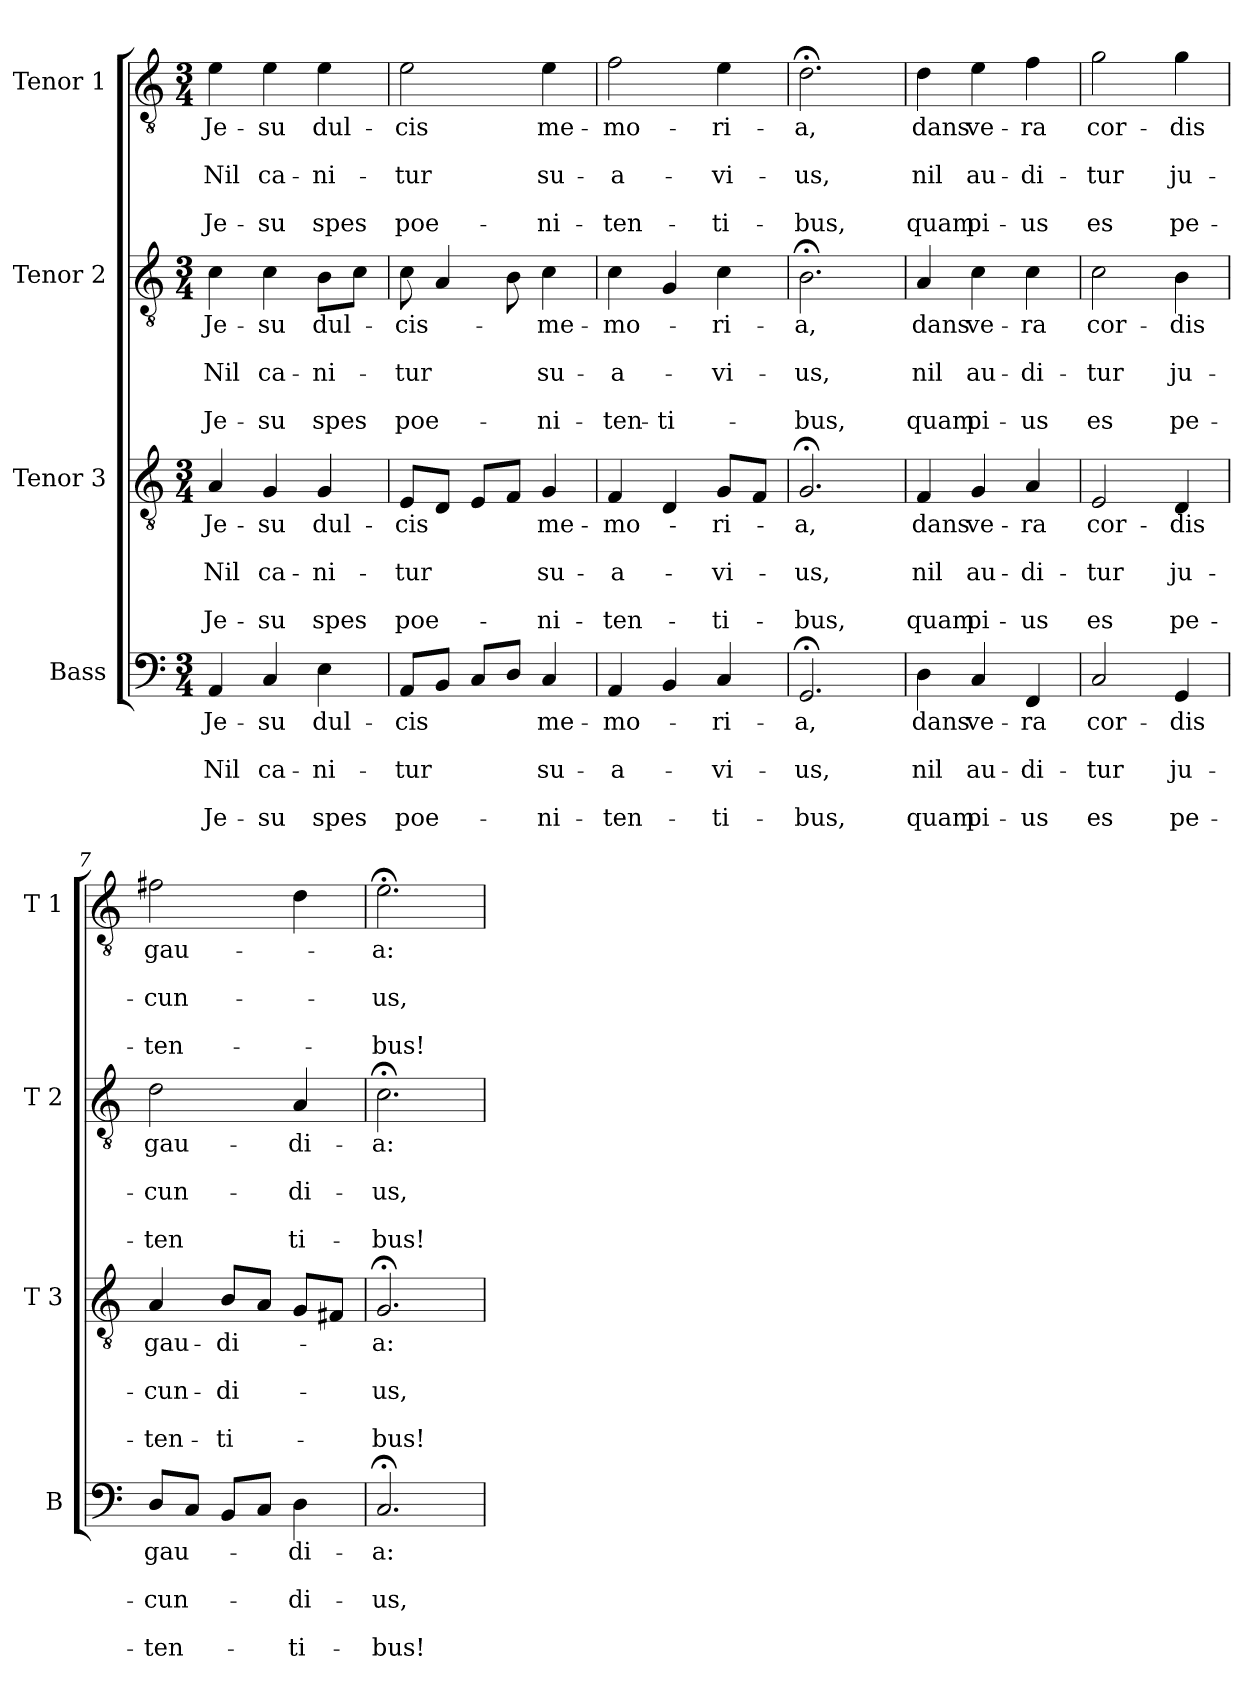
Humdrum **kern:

**kern	**text	**text	**text	**text	**text	**kern	**text	**text	**text	**text	**text	**kern	**text	**text	**text	**text	**text	**kern	**text	**text	**text	**text	**text
*part4	*part4	*part4	*part4	*part4	*part4	*part3	*part3	*part3	*part3	*part3	*part3	*part2	*part2	*part2	*part2	*part2	*part2	*part1	*part1	*part1	*part1	*part1	*part1
*staff4	*staff4	*staff4	*staff4	*staff4	*staff4	*staff3	*staff3	*staff3	*staff3	*staff3	*staff3	*staff2	*staff2	*staff2	*staff2	*staff2	*staff2	*staff1	*staff1	*staff1	*staff1	*staff1	*staff1
*I"Bass	*	*	*	*	*	*I"Tenor 3	*	*	*	*	*	*I"Tenor 2	*	*	*	*	*	*I"Tenor 1	*	*	*	*	*
*I'B	*	*	*	*	*	*I'T 3	*	*	*	*	*	*I'T 2	*	*	*	*	*	*I'T 1	*	*	*	*	*
*clefF4	*	*	*	*	*	*clefGv2	*	*	*	*	*	*clefGv2	*	*	*	*	*	*clefGv2	*	*	*	*	*
*k[]	*	*	*	*	*	*k[]	*	*	*	*	*	*k[]	*	*	*	*	*	*k[]	*	*	*	*	*
*C:	*	*	*	*	*	*C:	*	*	*	*	*	*C:	*	*	*	*	*	*C:	*	*	*	*	*
*M3/4	*	*	*	*	*	*M3/4	*	*	*	*	*	*M3/4	*	*	*	*	*	*M3/4	*	*	*	*	*
=1	=1	=1	=1	=1	=1	=1	=1	=1	=1	=1	=1	=1	=1	=1	=1	=1	=1	=1	=1	=1	=1	=1	=1
!	!LO:LY:b	!	!LO:LY:b	!	!LO:LY:b	!	!LO:LY:b	!	!LO:LY:b	!	!LO:LY:b	!	!LO:LY:b	!	!LO:LY:b	!	!LO:LY:b	!	!LO:LY:b	!	!LO:LY:b	!	!LO:LY:b
4AA/	Je-	.	Nil	.	Je-	4A/	Je-	.	Nil	.	Je-	4c\	Je-	.	Nil	.	Je-	4e\	Je-	.	Nil	.	Je-
!	!LO:LY:b	!	!LO:LY:b	!	!LO:LY:b	!	!LO:LY:b	!	!LO:LY:b	!	!LO:LY:b	!	!LO:LY:b	!	!LO:LY:b	!	!LO:LY:b	!	!LO:LY:b	!	!LO:LY:b	!	!LO:LY:b
4C/	-su	.	ca-	.	-su	4G/	-su	.	ca-	.	-su	4c\	-su	.	ca-	.	-su	4e\	-su	.	ca-	.	-su
!	!LO:LY:b	!	!LO:LY:b	!	!LO:LY:b	!	!LO:LY:b	!	!LO:LY:b	!	!LO:LY:b	!	!LO:LY:b	!	!LO:LY:b	!	!LO:LY:b	!	!LO:LY:b	!	!LO:LY:b	!	!LO:LY:b
4E\	dul-	.	-ni-	.	spes	4G/	dul-	.	-ni-	.	spes	8B\L	dul-	.	-ni-	.	spes	4e\	dul-	.	-ni-	.	spes
.	.	.	.	.	.	.	.	.	.	.	.	8c\J	.	.	.	.	.	.	.	.	.	.	.
=2	=2	=2	=2	=2	=2	=2	=2	=2	=2	=2	=2	=2	=2	=2	=2	=2	=2	=2	=2	=2	=2	=2	=2
!	!LO:LY:b	!	!LO:LY:b	!	!LO:LY:b	!	!LO:LY:b	!	!LO:LY:b	!	!LO:LY:b	!	!LO:LY:b	!	!LO:LY:b	!	!LO:LY:b	!	!LO:LY:b	!	!LO:LY:b	!	!LO:LY:b
8AA/L	-cis	.	-tur	.	poe-	8E/L	-cis	.	-tur	.	poe-	8c\	-cis-	.	-tur	.	poe-	2e\	-cis	.	-tur	.	poe-
8BB/J	.	.	.	.	.	8D/J	.	.	.	.	.	4A/	.	.	.	.	.	.	.	.	.	.	.
8C/L	.	.	.	.	.	8E/L	.	.	.	.	.	.	.	.	.	.	.	.	.	.	.	.	.
8D/J	.	.	.	.	.	8F/J	.	.	.	.	.	8B\	.	.	.	.	.	.	.	.	.	.	.
!	!LO:LY:b	!	!LO:LY:b	!	!LO:LY:b	!	!LO:LY:b	!	!LO:LY:b	!	!LO:LY:b	!	!LO:LY:b	!	!LO:LY:b	!	!LO:LY:b	!	!LO:LY:b	!	!LO:LY:b	!	!LO:LY:b
4C/	me-	.	su-	.	-ni-	4G/	me-	.	su-	.	-ni-	4c\	-me-	.	su-	.	-ni-	4e\	me-	.	su-	.	-ni-
=3	=3	=3	=3	=3	=3	=3	=3	=3	=3	=3	=3	=3	=3	=3	=3	=3	=3	=3	=3	=3	=3	=3	=3
!	!LO:LY:b	!	!LO:LY:b	!	!LO:LY:b	!	!LO:LY:b	!	!LO:LY:b	!	!LO:LY:b	!	!LO:LY:b	!	!LO:LY:b	!	!LO:LY:b	!	!LO:LY:b	!	!LO:LY:b	!	!LO:LY:b
4AA/	-mo-	.	-a-	.	-ten-	4F/	-mo-	.	-a-	.	-ten-	4c\	-mo-	.	-a-	.	-ten-	2f\	-mo-	.	-a-	.	-ten-
!	!	!	!	!	!	!	!	!	!	!	!	!	!	!	!	!	!LO:LY:b	!	!	!	!	!	!
4BB/	.	.	.	.	.	4D/	.	.	.	.	.	4G/	.	.	.	.	-ti-	.	.	.	.	.	.
!	!LO:LY:b	!	!LO:LY:b	!	!LO:LY:b	!	!LO:LY:b	!	!LO:LY:b	!	!LO:LY:b	!	!LO:LY:b	!	!LO:LY:b	!	!	!	!LO:LY:b	!	!LO:LY:b	!	!LO:LY:b
4C/	-ri-	.	-vi-	.	-ti-	8G/L	-ri-	.	-vi-	.	-ti-	4c\	-ri-	.	-vi-	.	.	4e\	-ri-	.	-vi-	.	-ti-
.	.	.	.	.	.	8F/J	.	.	.	.	.	.	.	.	.	.	.	.	.	.	.	.	.
=4	=4	=4	=4	=4	=4	=4	=4	=4	=4	=4	=4	=4	=4	=4	=4	=4	=4	=4	=4	=4	=4	=4	=4
!	!LO:LY:b	!	!LO:LY:b	!	!LO:LY:b	!	!LO:LY:b	!	!LO:LY:b	!	!LO:LY:b	!	!LO:LY:b	!	!LO:LY:b	!	!LO:LY:b	!	!LO:LY:b	!	!LO:LY:b	!	!LO:LY:b
2.GG;</	-a,	.	-us,	.	-bus,	2.G;</	-a,	.	-us,	.	-bus,	2.B;<\	-a,	.	-us,	.	-bus,	2.d;<\	-a,	.	-us,	.	-bus,
=5	=5	=5	=5	=5	=5	=5	=5	=5	=5	=5	=5	=5	=5	=5	=5	=5	=5	=5	=5	=5	=5	=5	=5
!	!LO:LY:b	!	!LO:LY:b	!	!LO:LY:b	!	!LO:LY:b	!	!LO:LY:b	!	!LO:LY:b	!	!LO:LY:b	!	!LO:LY:b	!	!LO:LY:b	!	!LO:LY:b	!	!LO:LY:b	!	!LO:LY:b
4D\	dans	.	nil	.	quam	4F/	dans	.	nil	.	quam	4A/	dans	.	nil	.	quam	4d\	dans	.	nil	.	quam
!	!LO:LY:b	!	!LO:LY:b	!	!LO:LY:b	!	!LO:LY:b	!	!LO:LY:b	!	!LO:LY:b	!	!LO:LY:b	!	!LO:LY:b	!	!LO:LY:b	!	!LO:LY:b	!	!LO:LY:b	!	!LO:LY:b
4C/	ve-	.	au-	.	pi-	4G/	ve-	.	au-	.	pi-	4c\	ve-	.	au-	.	pi-	4e\	ve-	.	au-	.	pi-
!	!LO:LY:b	!	!LO:LY:b	!	!LO:LY:b	!	!LO:LY:b	!	!LO:LY:b	!	!LO:LY:b	!	!LO:LY:b	!	!LO:LY:b	!	!LO:LY:b	!	!LO:LY:b	!	!LO:LY:b	!	!LO:LY:b
4FF/	-ra	.	-di-	.	-us	4A/	-ra	.	-di-	.	-us	4c\	-ra	.	-di-	.	-us	4f\	-ra	.	-di-	.	-us
!!LO:LB:g=z
=6	=6	=6	=6	=6	=6	=6	=6	=6	=6	=6	=6	=6	=6	=6	=6	=6	=6	=6	=6	=6	=6	=6	=6
!	!LO:LY:b	!	!LO:LY:b	!	!LO:LY:b	!	!LO:LY:b	!	!LO:LY:b	!	!LO:LY:b	!	!LO:LY:b	!	!LO:LY:b	!	!LO:LY:b	!	!LO:LY:b	!	!LO:LY:b	!	!LO:LY:b
2C/	cor-	.	-tur	.	es	2E/	cor-	.	-tur	.	es	2c\	cor-	.	-tur	.	es	2g\	cor-	.	-tur	.	es
!	!LO:LY:b	!	!LO:LY:b	!	!LO:LY:b	!	!LO:LY:b	!	!LO:LY:b	!	!LO:LY:b	!	!LO:LY:b	!	!LO:LY:b	!	!LO:LY:b	!	!LO:LY:b	!	!LO:LY:b	!	!LO:LY:b
4GG/	-dis	.	ju-	.	pe-	4D/	-dis	.	ju-	.	pe-	4B\	-dis	.	ju-	.	pe-	4g\	-dis	.	ju-	.	pe-
=7	=7	=7	=7	=7	=7	=7	=7	=7	=7	=7	=7	=7	=7	=7	=7	=7	=7	=7	=7	=7	=7	=7	=7
!	!LO:LY:b	!	!LO:LY:b	!	!LO:LY:b	!	!LO:LY:b	!	!LO:LY:b	!	!LO:LY:b	!	!LO:LY:b	!	!LO:LY:b	!	!LO:LY:b	!	!LO:LY:b	!	!LO:LY:b	!	!LO:LY:b
8D/L	gau-	.	-cun-	.	-ten-	4A/	gau-	.	-cun-	.	-ten-	2d\	gau-	.	-cun-	.	-ten	2f#X\	gau-	.	-cun-	.	-ten-
8C/J	.	.	.	.	.	.	.	.	.	.	.	.	.	.	.	.	.	.	.	.	.	.	.
!	!	!	!	!	!	!	!LO:LY:b	!	!LO:LY:b	!	!LO:LY:b	!	!	!	!	!	!	!	!	!	!	!	!
8BB/L	.	.	.	.	.	8B/L	-di-	.	-di-	.	-ti-	.	.	.	.	.	.	.	.	.	.	.	.
8C/J	.	.	.	.	.	8A/J	.	.	.	.	.	.	.	.	.	.	.	.	.	.	.	.	.
!	!LO:LY:b	!	!LO:LY:b	!	!LO:LY:b	!	!	!	!	!	!	!	!LO:LY:b	!	!LO:LY:b	!	!LO:LY:b	!	!	!	!	!	!
4D\	-di-	.	-di-	.	-ti-	8G/L	.	.	.	.	.	4A/	-di-	.	-di-	.	ti-	4d\	.	.	.	.	.
.	.	.	.	.	.	8F#X/J	.	.	.	.	.	.	.	.	.	.	.	.	.	.	.	.	.
=8	=8	=8	=8	=8	=8	=8	=8	=8	=8	=8	=8	=8	=8	=8	=8	=8	=8	=8	=8	=8	=8	=8	=8
!	!LO:LY:b	!	!LO:LY:b	!	!LO:LY:b	!	!LO:LY:b	!	!LO:LY:b	!	!LO:LY:b	!	!LO:LY:b	!	!LO:LY:b	!	!LO:LY:b	!	!LO:LY:b	!	!LO:LY:b	!	!LO:LY:b
2.C;</	-a:	.	-us,	.	-bus!	2.G;</	-a:	.	-us,	.	-bus!	2.c;<\	-a:	.	-us,	.	-bus!	2.e;<\	-a:	.	-us,	.	-bus!
=	=	=	=	=	=	=	=	=	=	=	=	=	=	=	=	=	=	=	=	=	=	=	=
*-	*-	*-	*-	*-	*-	*-	*-	*-	*-	*-	*-	*-	*-	*-	*-	*-	*-	*-	*-	*-	*-	*-	*-
